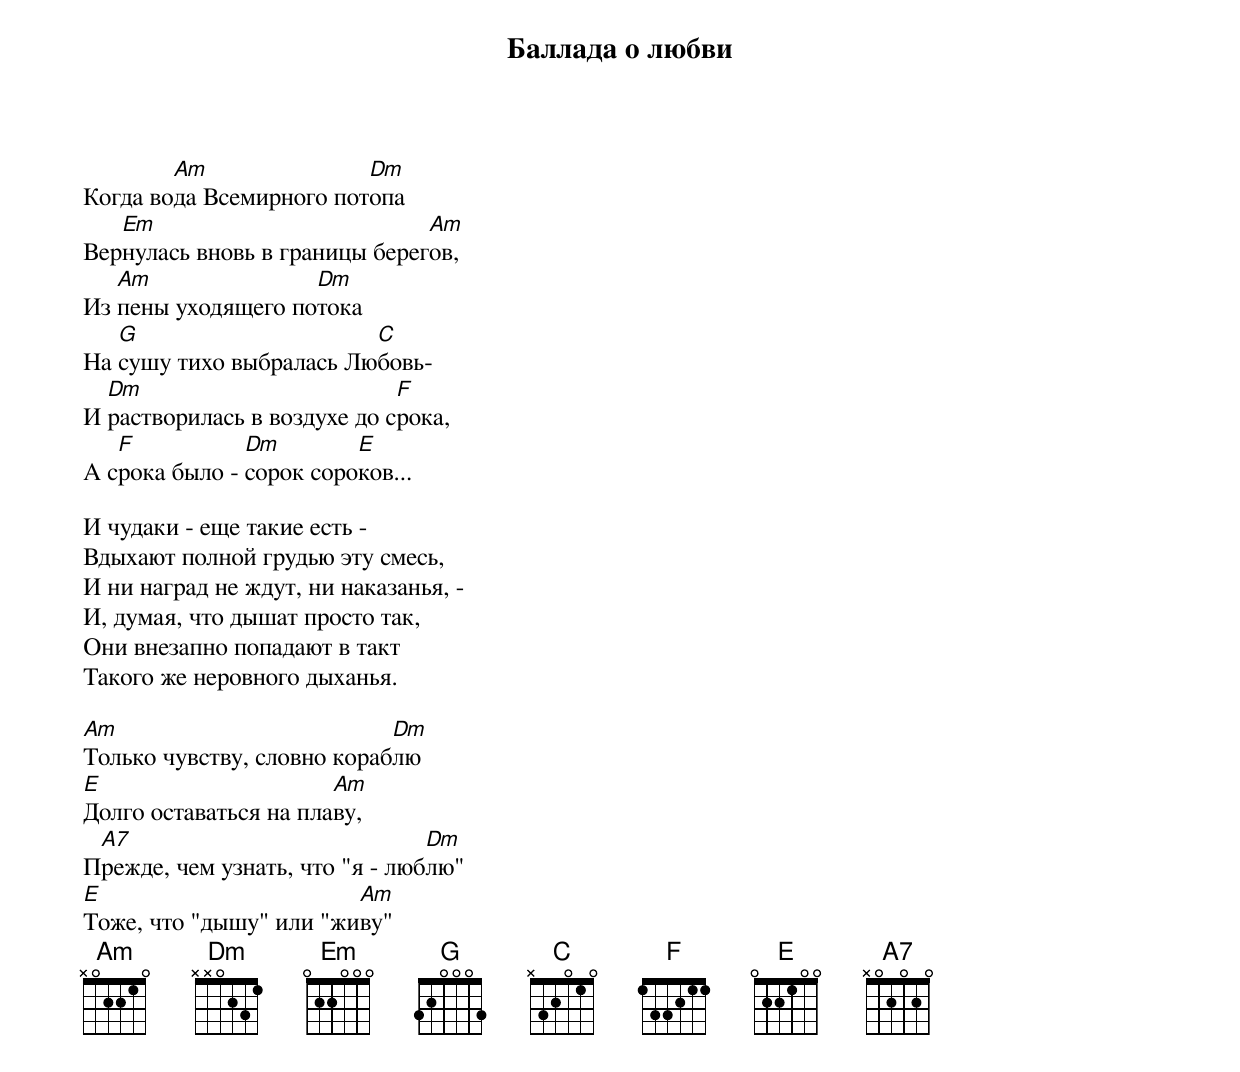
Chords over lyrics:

Баллада о любви

        Am               Dm
Когда вода Всемирного потопа
   Em                          Am
Вернулась вновь в границы берегов,
   Am               Dm
Из пены уходящего потока
   G                     C
Hа сушу тихо выбралась Любовь-
  Dm                         F
И растворилась в воздухе до срока,
   F           Dm        E
А срока было - сорок сороков...

И чудаки - еще такие есть -
Вдыхают полной грудью эту смесь,
И ни наград не ждут, ни наказанья, -
И, думая, что дышат просто так,
Они внезапно попадают в такт
Такого же неровного дыханья.

Am                          Dm
Только чувству, словно коpаблю
E                      Am
Долго оставаться на плаву,
 A7                             Dm
Пpежде, чем узнать, что "я - люблю"
E                       Am
Тоже, что "дышу" или "живу"
